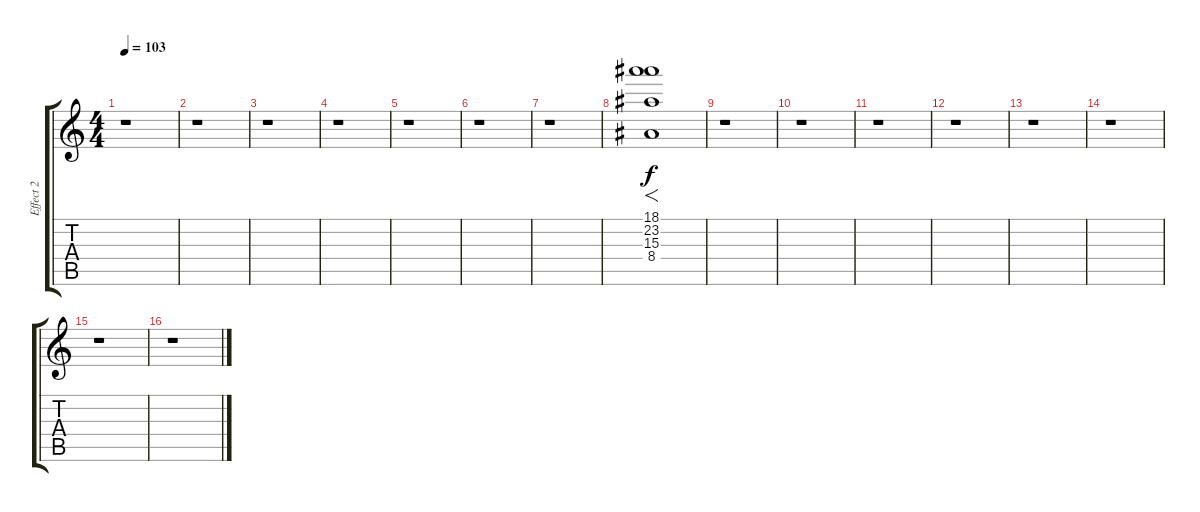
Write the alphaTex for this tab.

\track ("Effect 2" "Effect 2") {instrument distortionguitar}
\staff {score tabs}
\tuning (E4 B3 G3 D3 A2 E2) {hide}
\ts (4 4)
\tempo 103
\clef g2
\ks c
r.1{dy f instrument distortionguitar} |
r.1 |
r.1 |
r.1 |
r.1 |
r.1 |
r.1 |
(18.1 23.2 15.3 8.4).1{f} |
r.1 |
r.1 |
r.1 |
r.1 |
r.1 |
r.1 |
r.1 |
r.1
